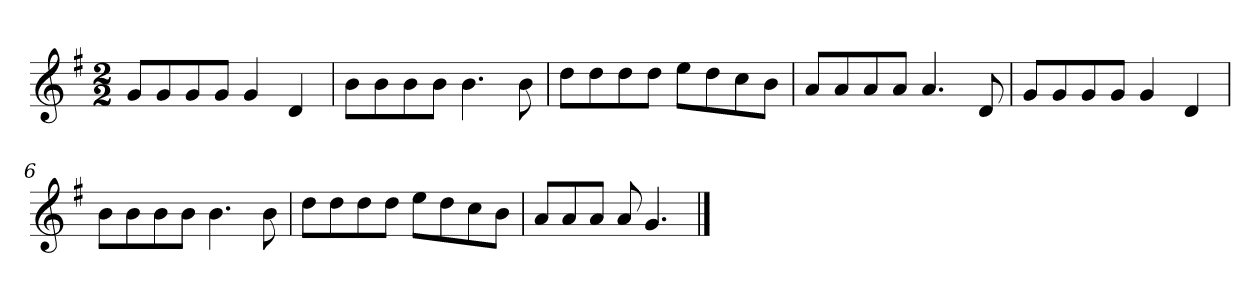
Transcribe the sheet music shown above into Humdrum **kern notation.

**kern
*part1
*staff1
*k[f#]
*M2/2
*MM120
=1
8gL
8g
8g
8gJ
4g
4d
=2
8bL
8b
8b
8bJ
4.b
8b
=3
8ddL
8dd
8dd
8ddJ
8eeL
8dd
8cc
8bJ
=4
8aL
8a
8a
8aJ
4.a
8d
=5
8gL
8g
8g
8gJ
4g
4d
=6
8bL
8b
8b
8bJ
4.b
8b
=7
8ddL
8dd
8dd
8ddJ
8eeL
8dd
8cc
8bJ
=8
8aL
8a
8aJ
8a
4.g
==
*-
